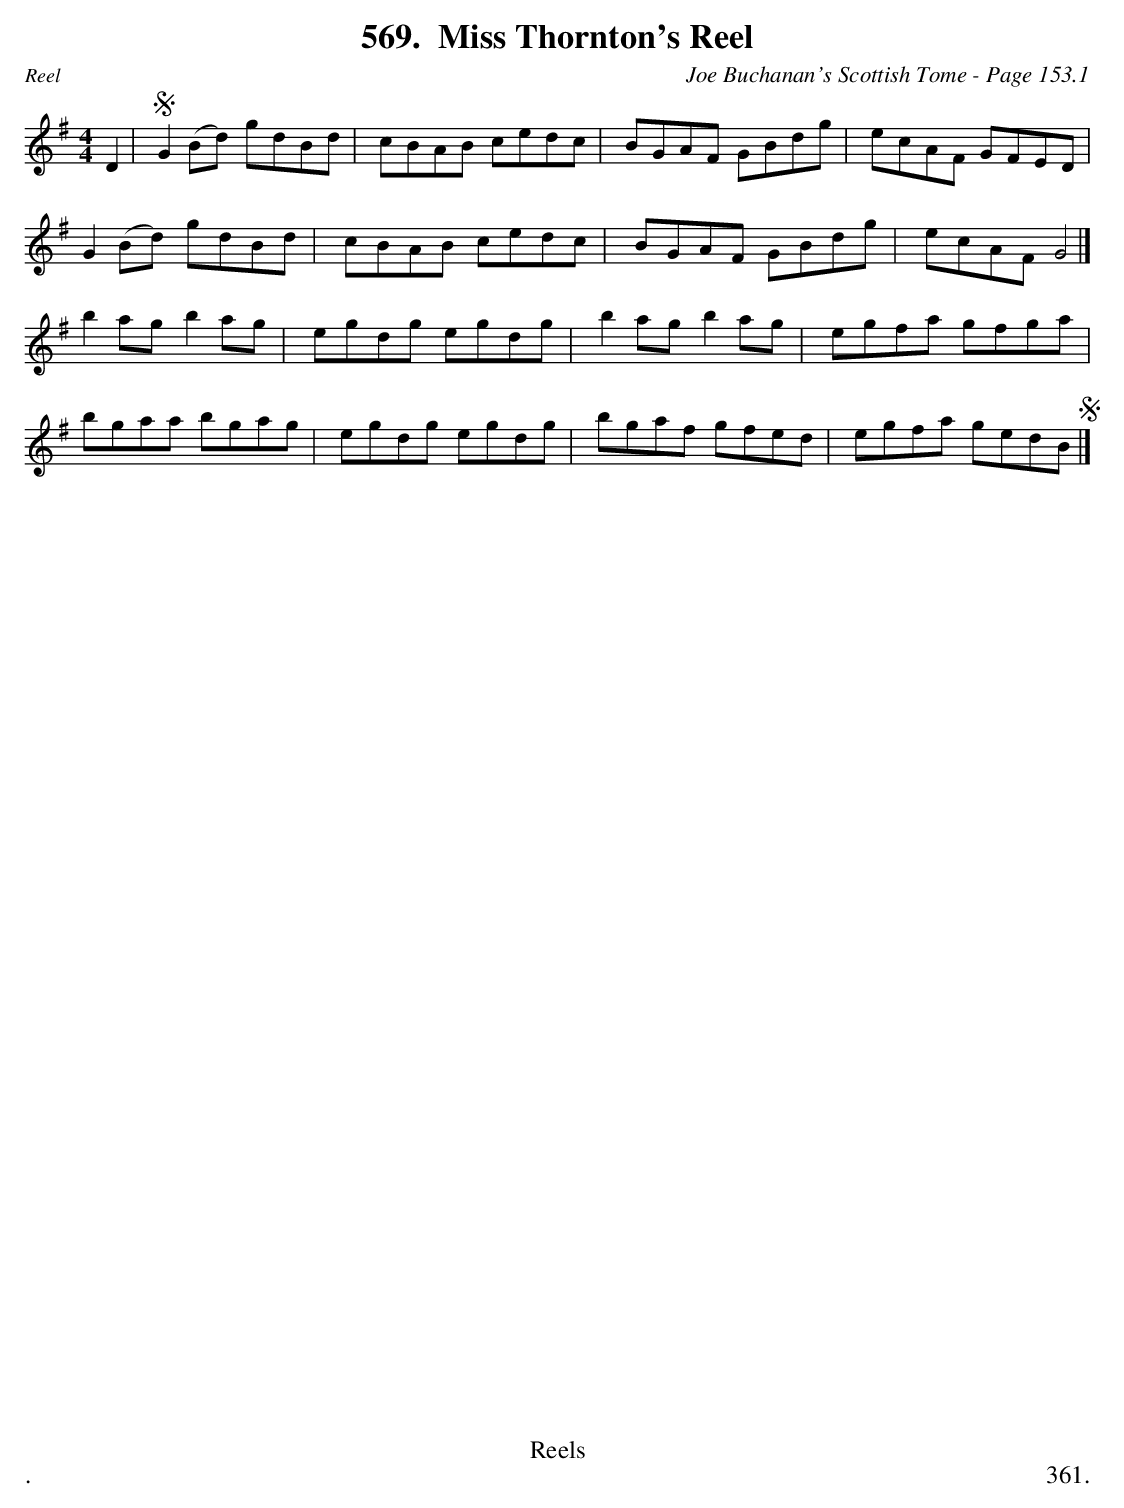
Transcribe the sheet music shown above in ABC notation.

X:1
T:Miss Thornton's Reel
C:Joe Buchanan's Scottish Tome - Page 153.1
L:1/8
M:4/4
K:G
D2 |S G2 (Bd) gdBd | cBAB cedc | BGAF GBdg | ecAF GFED |
G2 (Bd) gdBd | cBAB cedc | BGAF GBdg | ecAF G4 |]
b2 ag b2 ag | egdg egdg | b2 ag b2 ag | egfa gfga |
bgaa bgag | egdg egdg | bgaf gfed | egfa gedB S|]
